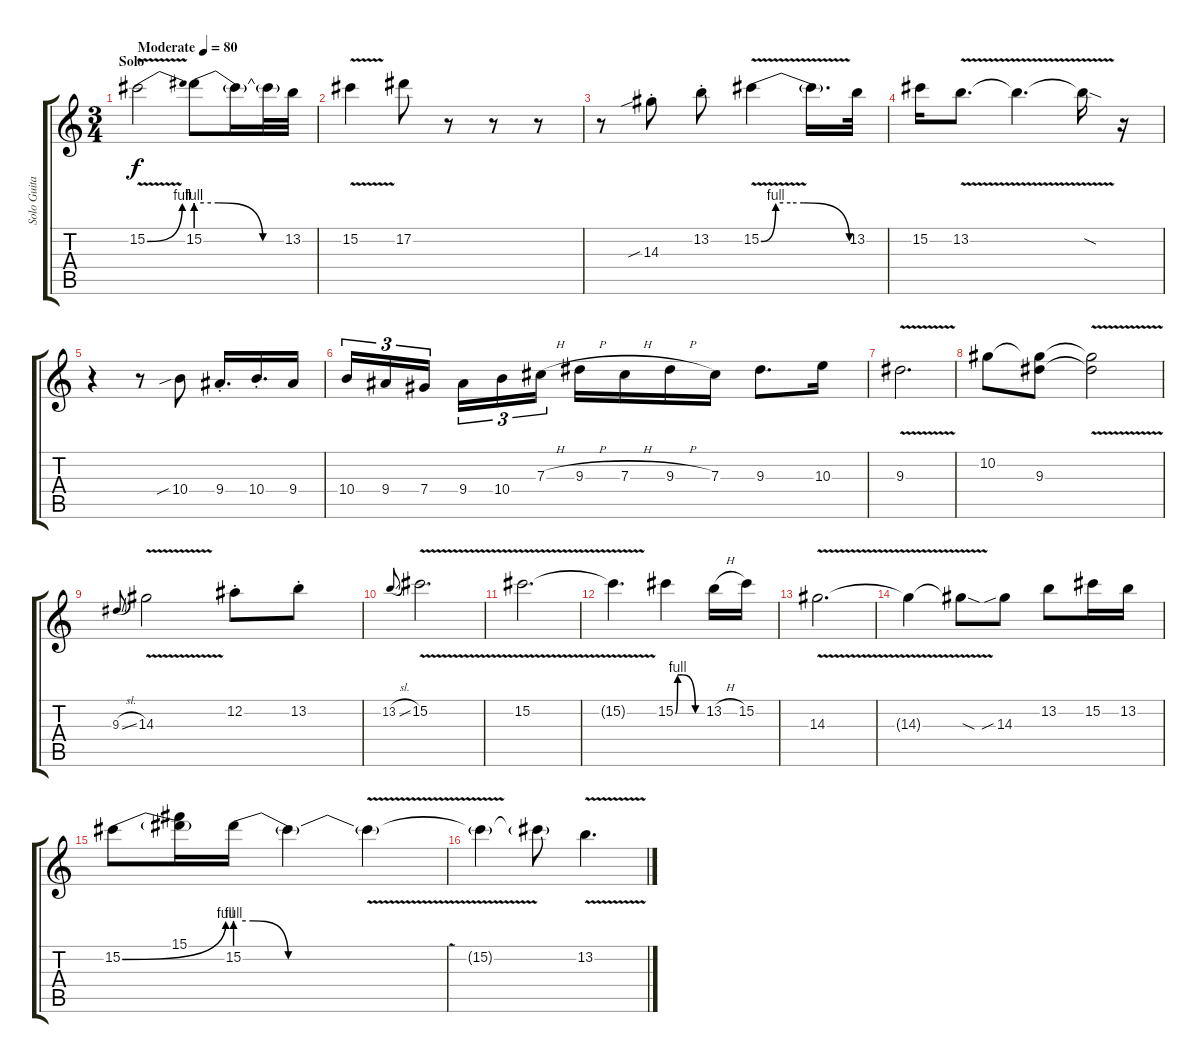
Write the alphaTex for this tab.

\track ("Solo Guitar" "Solo Guita") {instrument distortionguitar}
\staff {score tabs}
\tuning (Eb4 Bb3 Gb3 Db3 Ab2 Eb2) {hide}
\ts (3 4)
\section ("" "Solo")
\tempo (80 "Moderate")
\clef g2
\ks c
15.2{be (bend 0 0 60 4) v}.2{dy f instrument distortionguitar} 15.2{be (custom 0 4 15 4 45 0 60 0)}.8 15.2{t}.16 15.2{t}.32 13.2.32 |
15.2{v}.4 17.2.8 r.8 r.8 r.8 |
r.8 14.3{sib st}.8 13.2{st}.8 15.2{be (custom 0 0 10 4 20 4 29 4 60 0) v}.4 15.2{t}.16{d} 13.2.32 |
15.2.16 13.2{v}.8{d} 13.2{v t}.4{d} 13.2{sod t}.16 r.16 |
r.4 r.8 10.4{sib}.8 9.4{st}.16{d} 10.4{st}.16{d} 9.4.16 |
10.4.16{tu (3 2)} 9.4.16{tu (3 2)} 7.4.16{tu (3 2) beam splitsecondary} 9.4.16{tu (3 2)} 10.4.16{tu (3 2)} 7.3{h}.16{tu (3 2)} 9.3{h}.16 7.3{h}.16 9.3{h}.16 7.3.16 9.3.8{d} 10.3.16 |
9.3{v}.2{d} |
10.2.8 (10.2{t} 9.3).8 (10.2{v t} 9.3{v t}).2 |
9.3{sl}.8{gr onbeat} 14.3{v}.2 12.2{st}.8 13.2{st}.8 |
13.2{sl}.8{gr onbeat} 15.2{v}.2{d} |
15.2{v}.2{d} |
15.2{t}.4{d} 15.2{be (custom 0 0 5 4 15 4 45 0 60 0)}.4 13.2{h}.16 15.2.16 |
14.3{v}.2{d} |
14.3{v t}.4 14.3{sod t}.8 14.3{sib}.8 13.2.8 15.2.16 13.2.16 |
15.2{be (bend 0 0 60 4)}.8 (15.1 15.2{t}).16 15.2{be (custom 0 4 5 4 15 0 30 0 60 0)}.16 15.2{t}.4 15.2{v t}.4 |
15.2{t}.4 15.2{t}.8 13.2{v}.4{d}
